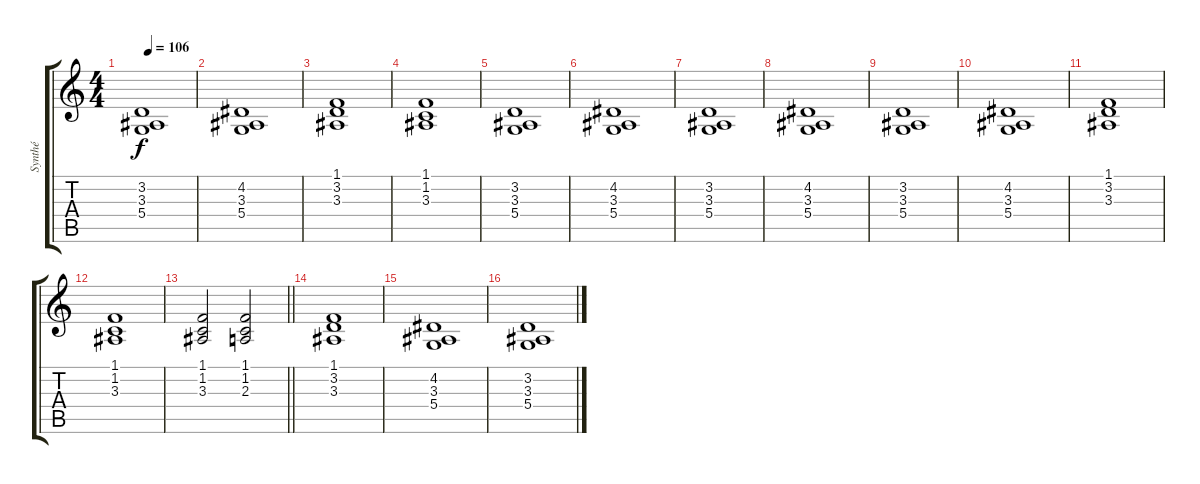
\track ("Synthé" "Synthé") {instrument stringensemble1}
\staff {score tabs}
\tuning (E4 B3 G3 D3 A2 E2) {hide}
\ts (4 4)
\tempo 106
\clef g2
\ks c
(3.2 3.3 5.4).1{dy f} |
(4.2 3.3 5.4).1 |
(1.1 3.2 3.3).1 |
(1.1 1.2 3.3).1 |
(3.2 3.3 5.4).1 |
(4.2 3.3 5.4).1 |
(3.2 3.3 5.4).1 |
(4.2 3.3 5.4).1 |
(3.2 3.3 5.4).1 |
(4.2 3.3 5.4).1 |
(1.1 3.2 3.3).1 |
(1.1 1.2 3.3).1 |
\barLineRight lightlight
(1.1 1.2 3.3).2 (1.1 1.2 2.3).2 |
(1.1 3.2 3.3).1 |
(4.2 3.3 5.4).1 |
(3.2 3.3 5.4).1
